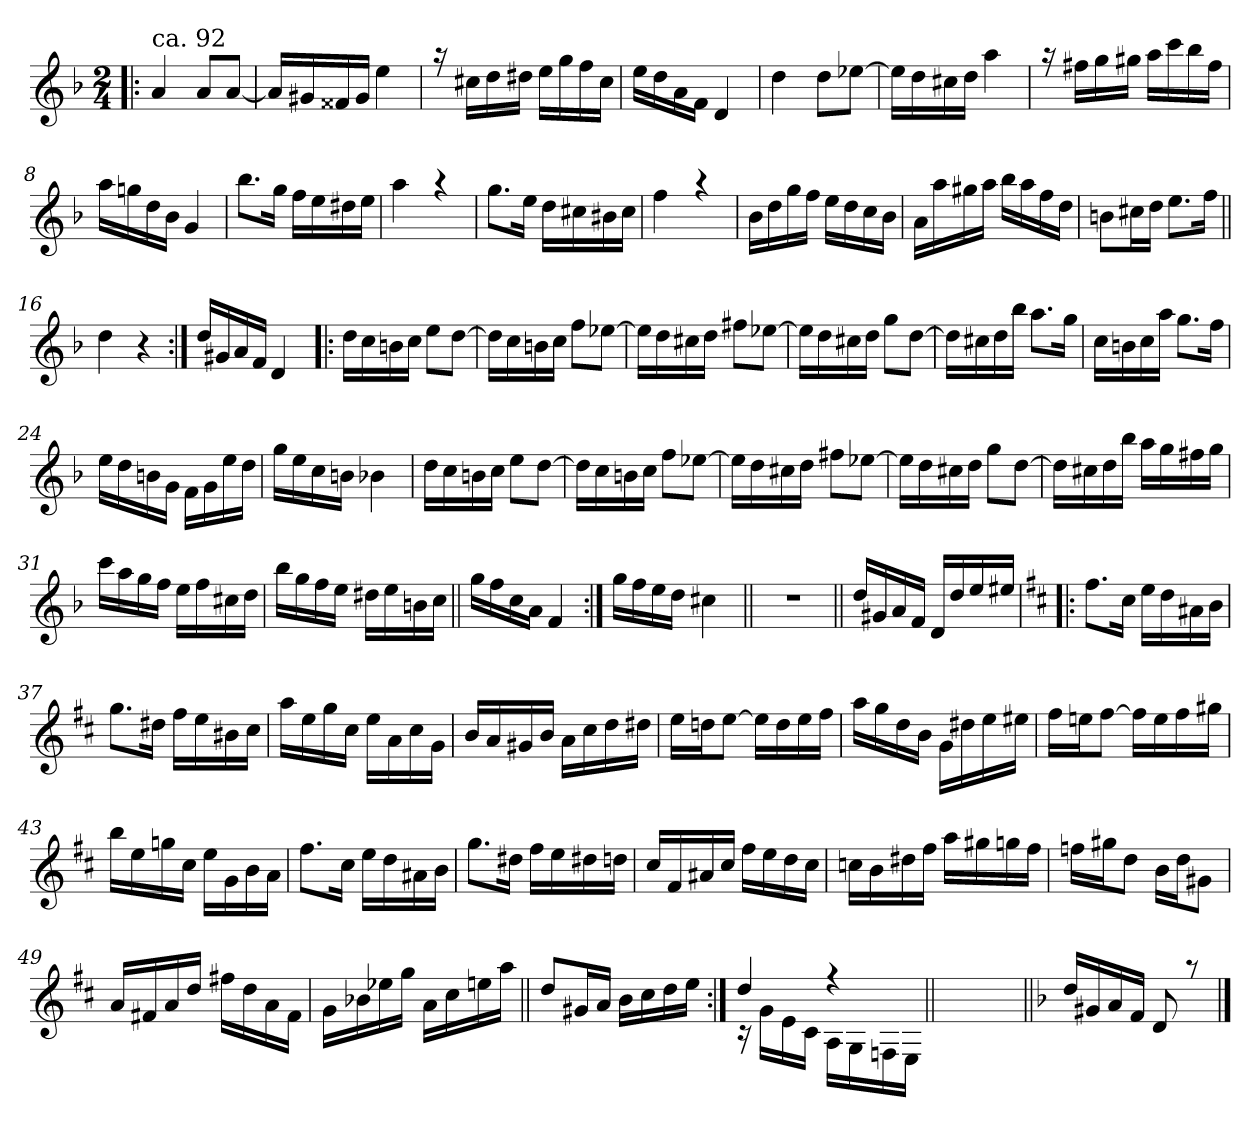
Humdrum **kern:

**kern
*part1
*staff1
*clefG2
*k[b-]
*F:
*M2/4
=1!|:
*^
!LO:TX:a:t=ca. 92	!
4a/	4ryy
8a/L	4ryy
[>8a/J	.
=2	=2
16a/LL]	2ryy
16g#X/	.
16f##X/	.
16g#/JJ	.
4ee\	.
=3	=3
16raa	2ryy
16cc#X\LL	.
16dd\	.
16dd#X\JJ	.
16ee\LL	.
16gg\	.
16ff\	.
16cc#\JJ	.
=4	=4
16ee\LL	2ryy
16dd\	.
16a\	.
16f\JJ	.
4d/	.
!!LO:LB:g=z	!!
=5	=5
4dd\	4ryy
8dd\L	4ryy
[<8ee-X\J	.
=6	=6
16ee-\LL]	4ryy
16dd\	.
16cc#X\	.
16dd\JJ	.
4aa\	4ryy
=7	=7
16raa	4ryy
16ff#X\LL	.
16gg\	.
16gg#X\JJ	.
16aa\LL	4ryy
16ccc\	.
16bb-\	.
16ff#\JJ	.
=8	=8
16aa\LL	4ryy
16ggn\	.
16dd\	.
16b-\JJ	.
4g/	4ryy
!!LO:LB:g=z	!!
=9	=9
8.bb-\L	2ryy
16gg\Jk	.
16ff\LL	.
16ee\	.
16dd#X\	.
16ee\JJ	.
=10	=10
4aa\	4ryy
4raa	4ryy
=11	=11
8.gg\L	4ryy
16ee\Jk	.
16dd\LL	4ryy
16cc#X\	.
16b#X\	.
16cc#\JJ	.
=12	=12
4ff\	4ryy
4raa	4ryy
!!LO:LB:g=z	!!
=13	=13
16b-\LL	4ryy
16dd\	.
16gg\	.
16ff\JJ	.
16ee\LL	4ryy
16dd\	.
16cc\	.
16b-\JJ	.
=14	=14
16a\LL	4ryy
16aa\	.
16gg#X\	.
16aa\JJ	.
16bb-\LL	4ryy
16aa\	.
16ff\	.
16dd\JJ	.
=15	=15
8bn\L	4ryy
16cc#X\L	.
16dd\JJ	.
8.ee\L	4ryy
16ff\Jk	.
=16||	=16||
4dd\	4ryy
4r	4ryy
!!LO:LB:g=z	!!
=17:|!	=17:|!
16dd/LL	2ryy
16g#X/	.
16a/	.
16f/JJ	.
4d/	.
=18!|:	=18!|:
16dd\LL	4ryy
16cc\	.
16bn\	.
16cc\JJ	.
8ee\L	4ryy
[<8dd\J	.
=19	=19
16dd\LL]	4ryy
16cc\	.
16bn\	.
16cc\JJ	.
8ff\L	4ryy
[<8ee-X\J	.
=20	=20
16ee-\LL]	4ryy
16dd\	.
16cc#X\	.
16dd\JJ	.
8ff#X\L	4ryy
[<8ee-X\J	.
!!LO:LB:g=z	!!
=21	=21
16ee-\LL]	4ryy
16dd\	.
16cc#X\	.
16dd\JJ	.
8gg\L	4ryy
[<8dd\J	.
=22	=22
16dd\LL]	4ryy
16cc#X\	.
16dd\	.
16bb-\JJ	.
8.aa\L	4ryy
16gg\Jk	.
=23	=23
16cc\LL	4ryy
16bn\	.
16cc\	.
16aa\JJ	.
8.gg\L	4ryy
16ff\Jk	.
=24	=24
16ee\LL	4ryy
16dd\	.
16bn\	.
16g\JJ	.
16f\LL	4ryy
16g\	.
16ee\	.
16dd\JJ	.
!!LO:LB:g=z	!!
=25	=25
16gg\LL	2ryy
16ee\	.
16cc\	.
16bn\JJ	.
4b-X\	.
=26	=26
16dd\LL	4ryy
16cc\	.
16bn\	.
16cc\JJ	.
8ee\L	4ryy
[<8dd\J	.
=27	=27
16dd\LL]	4ryy
16cc\	.
16bn\	.
16cc\JJ	.
8ff\L	4ryy
[<8ee-X\J	.
=28	=28
16ee-\LL]	4ryy
16dd\	.
16cc#X\	.
16dd\JJ	.
8ff#X\L	4ryy
[<8ee-X\J	.
!!LO:LB:g=z	!!
=29	=29
16ee-\LL]	2ryy
16dd\	.
16cc#X\	.
16dd\JJ	.
8gg\L	.
[<8dd\J	.
=30	=30
16dd\LL]	4ryy
16cc#X\	.
16dd\	.
16bb-\JJ	.
16aa\LL	4ryy
16gg\	.
16ff#X\	.
16gg\JJ	.
=31	=31
16ccc\LL	4ryy
16aa\	.
16gg\	.
16ff\JJ	.
16ee\LL	4ryy
16ff\	.
16cc#X\	.
16dd\JJ	.
=32	=32
16bb-\LL	4ryy
16gg\	.
16ff\	.
16ee\JJ	.
16dd#X\LL	4ryy
16ee\	.
16bn\	.
16cc\JJ	.
!!LO:PB:g=z	!!
=33||	=33||
16gg\LL	2ryy
16ff\	.
16cc\	.
16a\JJ	.
4f/	.
=34:|!	=34:|!
16gg\LL	4ryy
16ff\	.
16ee\	.
16dd\JJ	.
4cc#X\	4ryy
*v	*v
=34X1||
*stria0
2r
=35||
*stria5
*^
16dd/LL	2ryy
16g#X/	.
16a/	.
16f/JJ	.
16d/LL	.
16dd/	.
16ee/	.
16ee#X/JJ	.
!!LO:LB:g=z	!!
=36!|:	=36!|:
*k[f#c#]	*
*D:	*
8.ff#i\L	4ryy
16cc#\Jk	.
16ee\LL	4ryy
16dd\	.
16a#X\	.
16b\JJ	.
=37	=37
8.gg\L	4ryy
16dd#X\Jk	.
16ff#\LL	4ryy
16ee\	.
16b#X\	.
16cc#\JJ	.
=38	=38
16aa\LL	4ryy
16ee\	.
16gg\	.
16cc#\JJ	.
16ee\LL	4ryy
16a\	.
16cc#\	.
16g\JJ	.
=39	=39
16b/LL	4ryy
16a/	.
16g#X/	.
16b/JJ	.
16a\LL	4ryy
16cc#\	.
16dd\	.
16dd#X\JJ	.
!!LO:LB:g=z	!!
=40	=40
16ee\LL	4ryy
16ddn\J	.
[<8ee\J	.
16ee\LL]	4ryy
16dd\	.
16ee\	.
16ff#\JJ	.
=41	=41
16aa\LL	2ryy
16gg\	.
16dd\	.
16b\JJ	.
16g\LL	.
16dd#X\	.
16ee\	.
16ee#X\JJ	.
=42	=42
16ff#\LL	4ryy
16een\J	.
[<8ff#\J	.
16ff#\LL]	4ryy
16ee\	.
16ff#\	.
16gg#X\JJ	.
=43	=43
16bb\LL	4ryy
16ee\	.
16ggn\	.
16cc#\JJ	.
16ee\LL	4ryy
16g\	.
16b\	.
16a\JJ	.
!!LO:LB:g=z	!!
=44	=44
8.ff#\L	4ryy
16cc#\Jk	.
16ee\LL	4ryy
16dd\	.
16a#X\	.
16b\JJ	.
=45	=45
8.gg\L	4ryy
16dd#X\Jk	.
16ff#\LL	4ryy
16ee\	.
16dd#X\	.
16ddn\JJ	.
=46	=46
16cc#/LL	4ryy
16f#/	.
16a#X/	.
16cc#/JJ	.
16ff#\LL	4ryy
16ee\	.
16dd\	.
16cc#\JJ	.
=47	=47
16ccn\LL	4ryy
16b\	.
16dd#X\	.
16ff#\JJ	.
16aa\LL	4ryy
16gg#X\	.
16ggn\	.
16ff#\JJ	.
!!LO:LB:g=z	!!
=48	=48
16ffn\LL	4ryy
16gg#X\J	.
8dd\J	.
16b\LL	4ryy
16dd\J	.
8g#X\J	.
=49	=49
16a/LL	4ryy
16f#X/	.
16a/	.
16dd/JJ	.
16ff#X\LL	4ryy
16dd\	.
16a\	.
16f#\JJ	.
=50	=50
16g\LL	4ryy
16b-X\	.
16ee-X\	.
16gg\JJ	.
16a\LL	4ryy
16cc#\	.
16een\	.
16aa\JJ	.
=51||	=51||
8dd/L	2ryy
16g#X/L	.
16a/JJ	.
16b\LL	.
16cc#\	.
16dd\	.
16ee\JJ	.
!!LO:LB:g=z	!!
=52:|!	=52:|!
*	*^
4dd/	16rc	4ryy
.	16g!\LL	.
.	16e!\	.
.	16c#!\JJ	.
4r	16A!\LL	4ryy
.	16G!\	.
.	16Fn!\	.
.	16E!\JJ	.
*v	*v	*v
=52X2||
*stria0
2ryy
=53||
*stria5
*k[b-]
*F:
*^
16dd/LL	4ryy
16g#X/	.
16a/	.
16f/JJ	.
8d/	8ryy
8raa	8ryy
*v	*v
==
*-
